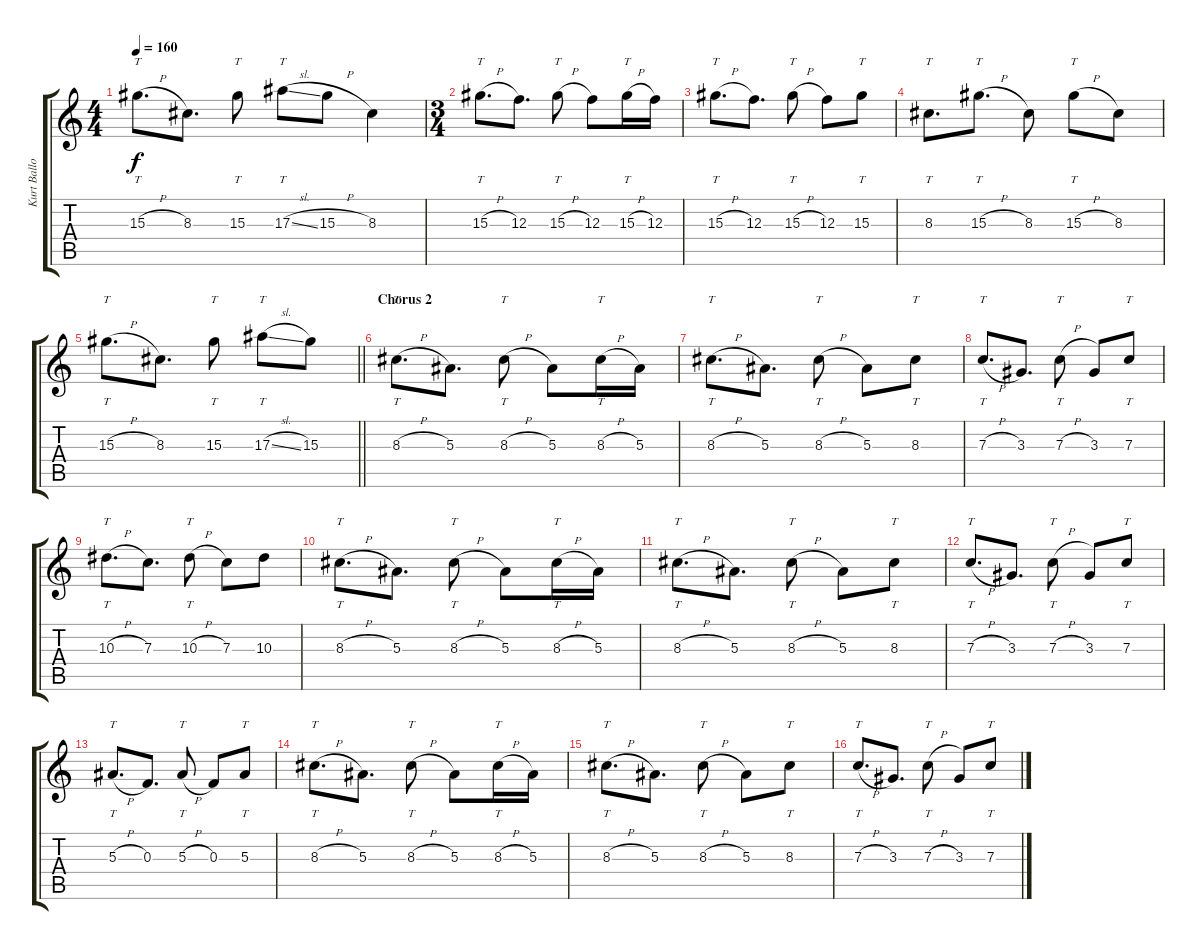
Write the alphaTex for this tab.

\track ("Kurt Ballou" "Kurt Ballo") {instrument distortionguitar}
\staff {score tabs}
\tuning (D4 A3 F3 C3 G2 C2) {hide}
\ts (4 4)
\tempo 160
\clef g2
\ks c
15.3{h}.8{tt d dy f} 8.3.8{d} 15.3.8{tt} 17.3{sl}.8{tt} 15.3{h}.8 8.3.4 |
\ts (3 4)
15.3{h}.8{tt d} 12.3.8{d} 15.3{h}.8{tt} 12.3.8 15.3{h}.16{tt} 12.3.16 |
15.3{h}.8{tt d} 12.3.8{d} 15.3{h}.8{tt} 12.3.8 15.3.8{tt} |
8.3.8{tt d} 15.3{h}.8{tt d} 8.3.8 15.3{h}.8{tt} 8.3.8 |
\barLineRight lightlight
15.3{h}.8{tt d} 8.3.8{d} 15.3.8{tt} 17.3{sl}.8{tt} 15.3.8 |
\section ("" "Chorus 2")
8.3{h}.8{tt d} 5.3.8{d} 8.3{h}.8{tt} 5.3.8 8.3{h}.16{tt} 5.3.16 |
8.3{h}.8{tt d} 5.3.8{d} 8.3{h}.8{tt} 5.3.8 8.3.8{tt} |
7.3{h}.8{tt d} 3.3.8{d} 7.3{h}.8{tt} 3.3.8 7.3.8{tt} |
10.3{h}.8{tt d} 7.3.8{d} 10.3{h}.8{tt} 7.3.8 10.3.8 |
8.3{h}.8{tt d} 5.3.8{d} 8.3{h}.8{tt} 5.3.8 8.3{h}.16{tt} 5.3.16 |
8.3{h}.8{tt d} 5.3.8{d} 8.3{h}.8{tt} 5.3.8 8.3.8{tt} |
7.3{h}.8{tt d} 3.3.8{d} 7.3{h}.8{tt} 3.3.8 7.3.8{tt} |
5.3{h}.8{tt d} 0.3.8{d} 5.3{h}.8{tt} 0.3.8 5.3.8{tt} |
8.3{h}.8{tt d} 5.3.8{d} 8.3{h}.8{tt} 5.3.8 8.3{h}.16{tt} 5.3.16 |
8.3{h}.8{tt d} 5.3.8{d} 8.3{h}.8{tt} 5.3.8 8.3.8{tt} |
7.3{h}.8{tt d} 3.3.8{d} 7.3{h}.8{tt} 3.3.8 7.3.8{tt}
